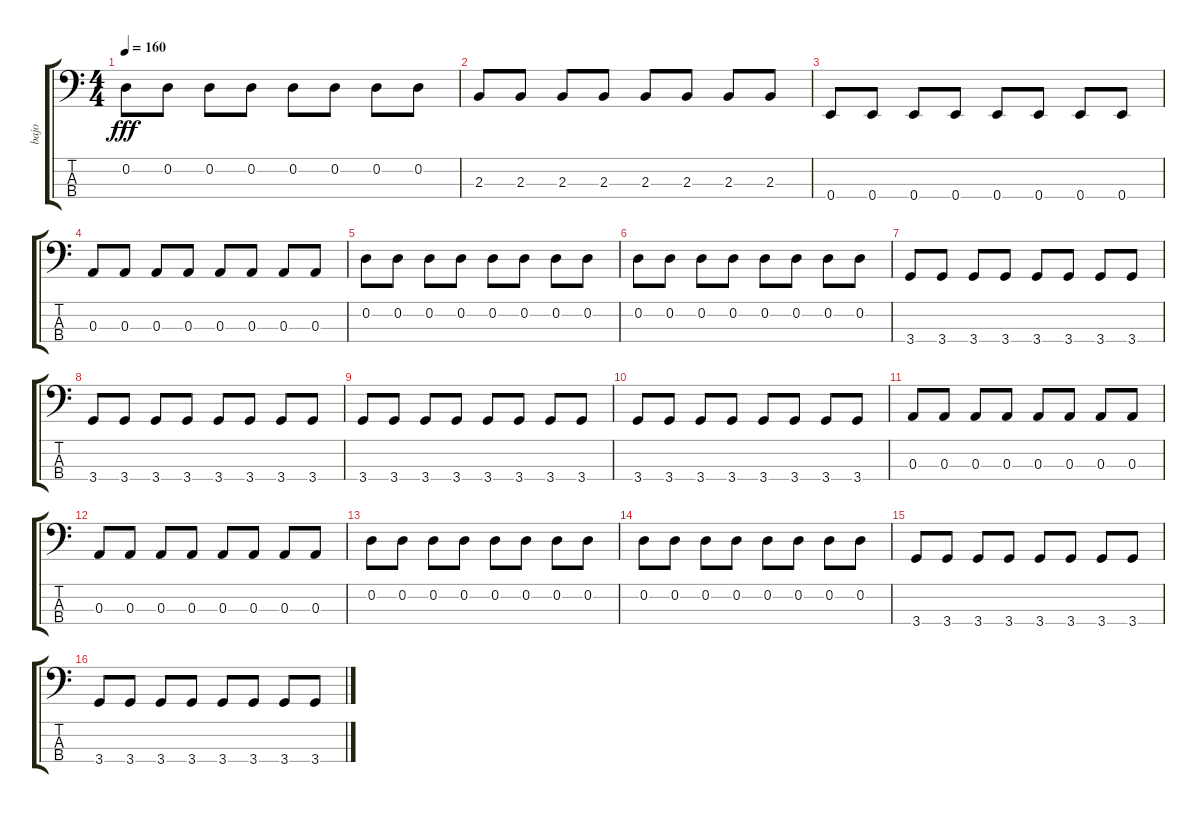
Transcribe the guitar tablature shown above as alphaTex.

\track ("bajo" "bajo") {instrument electricbassfinger}
\staff {score tabs}
\tuning (G2 D2 A1 E1) {hide}
\ts (4 4)
\tempo 160
\clef f4
\ks c
0.2.8{dy fff} 0.2.8 0.2.8 0.2.8 0.2.8 0.2.8 0.2.8 0.2.8 |
2.3.8 2.3.8 2.3.8 2.3.8 2.3.8 2.3.8 2.3.8 2.3.8 |
0.4.8 0.4.8 0.4.8 0.4.8 0.4.8 0.4.8 0.4.8 0.4.8 |
0.3.8 0.3.8 0.3.8 0.3.8 0.3.8 0.3.8 0.3.8 0.3.8 |
0.2.8 0.2.8 0.2.8 0.2.8 0.2.8 0.2.8 0.2.8 0.2.8 |
0.2.8 0.2.8 0.2.8 0.2.8 0.2.8 0.2.8 0.2.8 0.2.8 |
3.4.8 3.4.8 3.4.8 3.4.8 3.4.8 3.4.8 3.4.8 3.4.8 |
3.4.8 3.4.8 3.4.8 3.4.8 3.4.8 3.4.8 3.4.8 3.4.8 |
3.4.8 3.4.8 3.4.8 3.4.8 3.4.8 3.4.8 3.4.8 3.4.8 |
3.4.8 3.4.8 3.4.8 3.4.8 3.4.8 3.4.8 3.4.8 3.4.8 |
0.3.8 0.3.8 0.3.8 0.3.8 0.3.8 0.3.8 0.3.8 0.3.8 |
0.3.8 0.3.8 0.3.8 0.3.8 0.3.8 0.3.8 0.3.8 0.3.8 |
0.2.8 0.2.8 0.2.8 0.2.8 0.2.8 0.2.8 0.2.8 0.2.8 |
0.2.8 0.2.8 0.2.8 0.2.8 0.2.8 0.2.8 0.2.8 0.2.8 |
3.4.8 3.4.8 3.4.8 3.4.8 3.4.8 3.4.8 3.4.8 3.4.8 |
3.4.8 3.4.8 3.4.8 3.4.8 3.4.8 3.4.8 3.4.8 3.4.8
